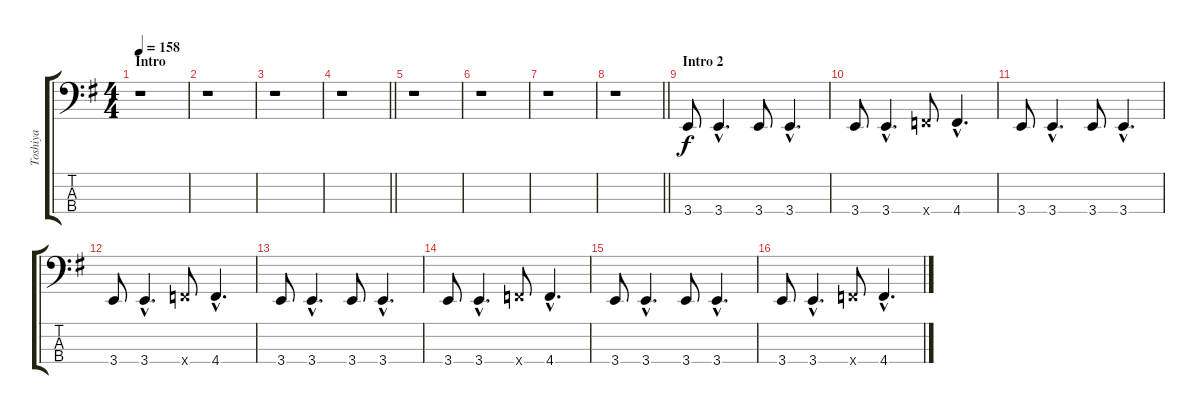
\track ("Toshiya" "Toshiya") {instrument electricbasspick}
\staff {score tabs}
\tuning (Gb2 Db2 Ab1 Db1) {hide}
\ts (4 4)
\section ("" "Intro")
\tempo 158
\clef f4
\ks g
r.1{dy f instrument electricbasspick} |
r.1 |
r.1 |
\barLineRight lightlight
r.1 |
r.1 |
r.1 |
r.1 |
\barLineRight lightlight
r.1 |
\section ("" "Intro 2")
3.4.8 3.4{hac}.4{d} 3.4.8 3.4{hac}.4{d} |
3.4.8 3.4{hac}.4{d} 4.4{x}.8 4.4{hac}.4{d} |
3.4.8 3.4{hac}.4{d} 3.4.8 3.4{hac}.4{d} |
3.4.8 3.4{hac}.4{d} 4.4{x}.8 4.4{hac}.4{d} |
3.4.8 3.4{hac}.4{d} 3.4.8 3.4{hac}.4{d} |
3.4.8 3.4{hac}.4{d} 4.4{x}.8 4.4{hac}.4{d} |
3.4.8 3.4{hac}.4{d} 3.4.8 3.4{hac}.4{d} |
3.4.8 3.4{hac}.4{d} 4.4{x}.8 4.4{hac}.4{d}
